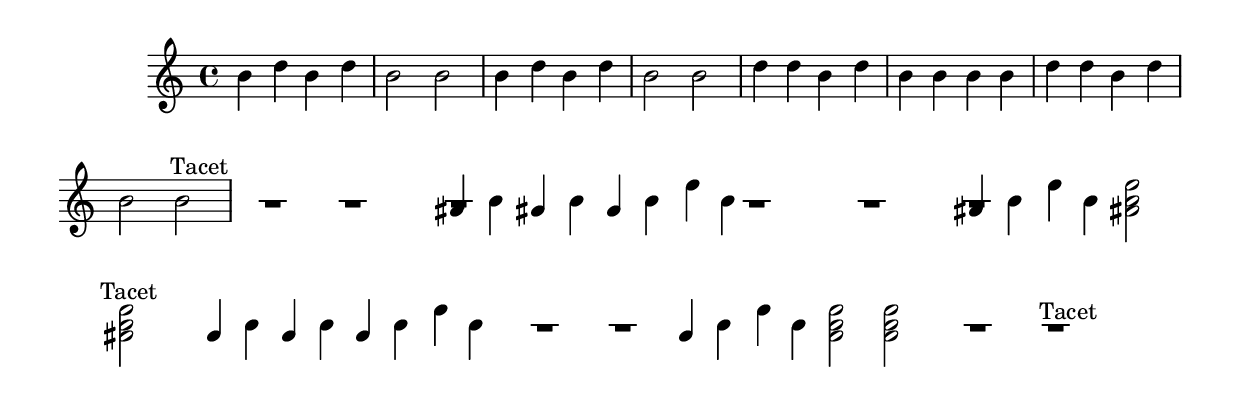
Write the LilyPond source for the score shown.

%% -*- coding: utf-8 -*-
\version "2.14.1"

%%\header { texidoc="1 - Primeira Nota"}

\relative c'' {

  \override Staff.TimeSignature #'style = #'()
  \time 4/4 
  \override Score.BarNumber #'transparent = ##t
  \override Score.RehearsalMark #'font-size = #-2


  %% CAVAQUINHO - BANJO
  \tag #'cv {
    
    b4 d b d
    b2 b
    b4 d b d
    b2 b
    d4 d b d
    b b b b
    d d b d
    b2 b
    
  }

  %% BANDOLIM
  \tag #'bd {

    \override Staff.Clef #'transparent = ##t
    \override Staff.TimeSignature #'transparent = ##t
    \stopStaff
    s^\markup {\hspace #-7 "Tacet"}

  }

  %% VIOLA
  \tag #'va {
    R1 R
    gis4 b gis b
    gis b e b

    R1 R
    gis4 b e b
    <gis b e>2 <gis b e>
  }

  %% VIOLÃO TENOR
  \tag #'vt {

    \override Staff.Clef #'transparent = ##t
    \override Staff.TimeSignature #'transparent = ##t
    \stopStaff
    s^\markup {\hspace #-7 "Tacet"}

  }

  %% VIOLÃO
  \tag #'vi {
    \clef "G_8"

    g,4 b g b
    g b e b

    R1 R
    g4 b e b
    <g b e>2 <g b e>
    
    R1 R
  }


  %% BAIXO - BAIXOLÃO
  \tag #'bx {

    \override Staff.Clef #'transparent = ##t
    \override Staff.TimeSignature #'transparent = ##t
    \stopStaff
    s^\markup {\hspace #-7 "Tacet"}

  }


  %% END DOCUMENT
  \bar "|."
}